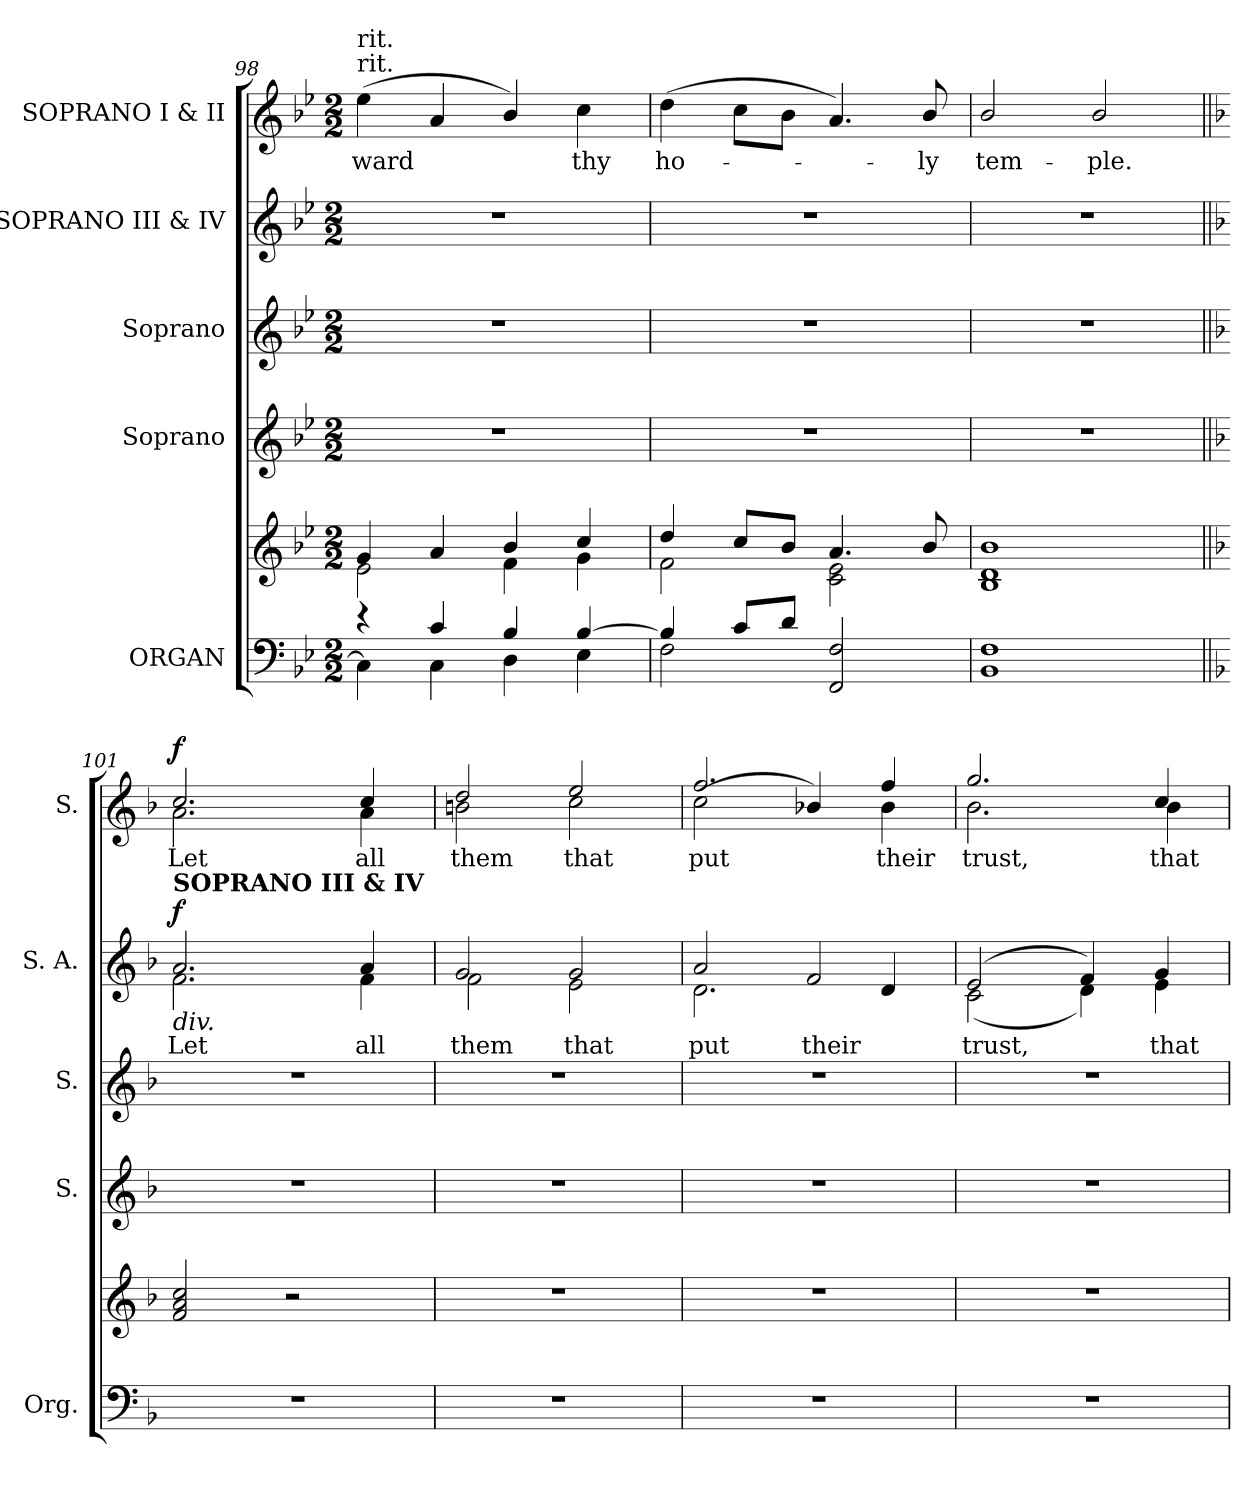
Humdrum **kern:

**kern	**kern	**kern	**kern	**kern	**text	**dynam	**kern	**text	**dynam
*part5	*part5	*part4	*part3	*part2	*part2	*part2	*part1	*part1	*part1
*staff6	*staff5	*staff4	*staff3	*staff2	*staff2	*staff2	*staff1	*staff1	*staff1
*I"ORGAN	*	*I"Soprano	*I"Soprano	*I"SOPRANO III & IV	*	*	*I"SOPRANO I & II	*	*
*I'Org.	*	*I'S.	*I'S.	*I'S. A.	*	*	*I'S.	*	*
*clefF4	*clefG2	*clefG2	*clefG2	*clefG2	*	*	*clefG2	*	*
*k[b-e-]	*k[b-e-]	*k[b-e-]	*k[b-e-]	*k[b-e-]	*	*	*k[b-e-]	*	*
*B-:	*B-:	*B-:	*B-:	*B-:	*	*	*B-:	*	*
*M2/2	*M2/2	*M2/2	*M2/2	*M2/2	*	*	*M2/2	*	*
=98	=98	=98	=98	=98	=98	=98	=98	=98	=98
*^	*^	*	*	*	*	*	*	*	*
!	!	!	!	!	!	!	!	!	!LO:TX:t=rit.	!	!
!	!	!	!	!	!	!	!	!	!LO:TX:t=rit.	!	!
!	!	!	!	!	!	!	!	!	!	!LO:LY:b:color=#000000	!
4r	4Ci\]	4gi/	2e-i\	1r	1r	1r	.	.	(4ee-i\	-ward	.
4ci/	4Ci\	4ai/	.	.	.	.	.	.	4ai/	.	.
4B-i/	4Di\	4b-i/	4fi\	.	.	.	.	.	4b-i/)	.	.
!	!	!	!	!	!	!	!	!	!	!LO:LY:b:color=#000000	!
[4B-i/	4E-i\	4cci/	4gi\	.	.	.	.	.	4cci\	thy	.
=99	=99	=99	=99	=99	=99	=99	=99	=99	=99	=99	=99
!	!	!	!	!	!	!	!	!	!	!LO:LY:b:color=#000000	!
4B-i/]	2Fi\	4ddi/	2fi\	1r	1r	1r	.	.	(4ddi\	ho-	.
8ci/L	.	8cci/L	.	.	.	.	.	.	8cci\L	.	.
8di/J	.	8b-i/J	.	.	.	.	.	.	8b-i\J	.	.
2FFi/ 2Fi	2ryy	4.ai/	2ci\ 2e-i	.	.	.	.	.	4.ai/)	.	.
!	!	!	!	!	!	!	!	!	!	!LO:LY:b:color=#000000	!
.	.	8b-i/	.	.	.	.	.	.	8b-i/	-ly	.
*v	*v	*	*	*	*	*	*	*	*	*	*
*	*v	*v	*	*	*	*	*	*	*	*
=100	=100	=100	=100	=100	=100	=100	=100	=100	=100
!	!	!	!	!	!	!	!	!LO:LY:b:color=#000000	!
1BB-i 1Fi	1B-i 1di 1b-i	1r	1r	1r	.	.	2b-i/	tem-	.
!	!	!	!	!	!	!	!	!LO:LY:b:color=#000000	!
.	.	.	.	.	.	.	2b-i/	-ple.	.
!!LO:LB:g=z
=101||	=101||	=101||	=101||	=101||	=101||	=101||	=101||	=101||	=101||
*k[b-]	*k[b-]	*k[b-]	*k[b-]	*k[b-]	*	*	*k[b-]	*	*
*F:	*F:	*F:	*F:	*F:	*	*	*F:	*	*
!	!	!	!	!	!LO:LY:b:color=#000000	!	!	!	!
*	*	*	*	*^	*	*	*	*	*
*	*	*	*	*v	*v	*	*	*	*	*
*	*	*	*	*	*	*	*MM112	*	*
*	*	*	*	*^	*	*	*	*	*
!	!	!	!	!	!	!	!	!LO:TX:a:B:t=SOPRANO I & II	!	!
!	!	!	!	!	!	!	!	!LO:TX:b:i:t=div.	!	!
!	!	!	!	!LO:TX:a:B:t=SOPRANO III & IV	!	!	!	!	!	!
!	!	!	!	!LO:TX:b:i:t=div.	!	!	!	!	!	!
!	!	!	!	!	!	!	!	!	!LO:LY:b:color=#000000	!
*	*	*	*	*	*	*	*	*^	*	*
1r	2fi/ 2ai 2cci	1r	1r	2.ai/	2.fi\	Let	f	2.cci/	2.ai\	Let	f
.	2r	.	.	.	.	.	.	.	.	.	.
!	!	!	!	!	!	!LO:LY:b:color=#000000	!	!	!	!	!
!	!	!	!	!	!	!	!	!	!	!LO:LY:b:color=#000000	!
.	.	.	.	4ai/	4fi\	all	.	4cci/	4ai\	all	.
=102	=102	=102	=102	=102	=102	=102	=102	=102	=102	=102	=102
!	!	!	!	!	!	!LO:LY:b:color=#000000	!	!	!	!	!
!	!	!	!	!	!	!	!	!	!	!LO:LY:b:color=#000000	!
1r	1r	1r	1r	2gi/	2fi\	them	.	2ddi/	2bni\	them	.
!	!	!	!	!	!	!LO:LY:b:color=#000000	!	!	!	!	!
!	!	!	!	!	!	!	!	!	!	!LO:LY:b:color=#000000	!
.	.	.	.	2gi/	2ei\	that	.	2eei/	2cci\	that	.
=103	=103	=103	=103	=103	=103	=103	=103	=103	=103	=103	=103
!	!	!	!	!	!	!LO:LY:b:color=#000000	!	!	!	!	!
!	!	!	!	!	!	!	!	!	!	!LO:LY:b:color=#000000	!
1r	1r	1r	1r	2ai/	2.di\	put	.	2.ffi/	(2cci\	put	.
!	!	!	!	!	!	!LO:LY:b:color=#000000	!	!	!	!	!
.	.	.	.	2fi/	.	their	.	.	4b-Xi/)	.	.
!	!	!	!	!	!	!	!	!	!	!LO:LY:b:color=#000000	!
.	.	.	.	.	4di/	.	.	4ffi/	4b-i\	their	.
=104	=104	=104	=104	=104	=104	=104	=104	=104	=104	=104	=104
!	!	!	!	!	!	!LO:LY:b:color=#000000	!	!	!	!	!
!	!	!	!	!	!	!	!	!	!	!LO:LY:b:color=#000000	!
1r	1r	1r	1r	(2ei/	(2ci\	trust,	.	2.ggi/	2.b-i\	trust,	.
.	.	.	.	4fi/)	4di\)	.	.	.	.	.	.
!	!	!	!	!	!	!LO:LY:b:color=#000000	!	!	!	!	!
!	!	!	!	!	!	!	!	!	!	!LO:LY:b:color=#000000	!
.	.	.	.	4gi/	4ei\	that	.	4cci/	4b-i\	that	.
*	*	*	*	*v	*v	*	*	*	*	*	*
*	*	*	*	*	*	*	*v	*v	*	*
=	=	=	=	=	=	=	=	=	=
*-	*-	*-	*-	*-	*-	*-	*-	*-	*-
